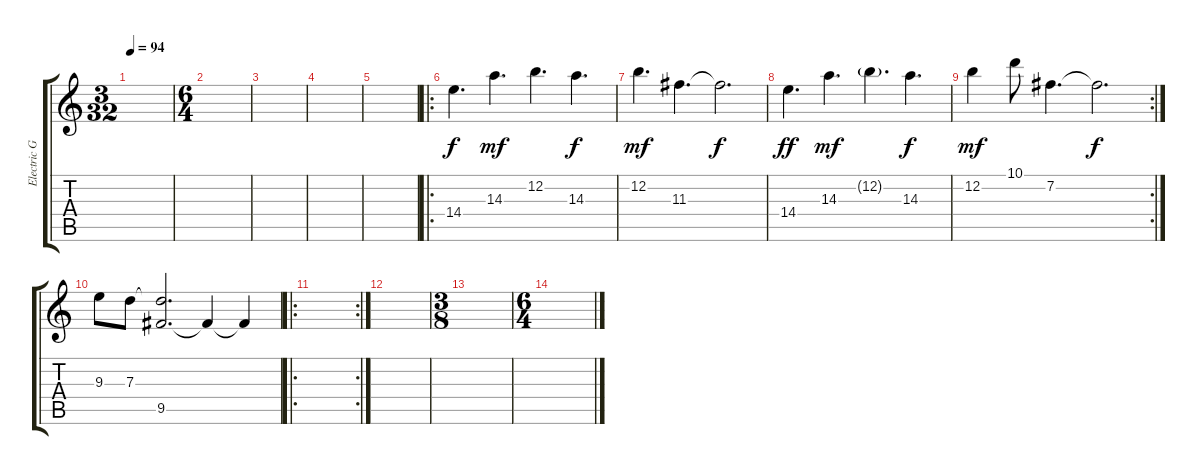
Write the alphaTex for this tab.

\track ("Electric Guitar" "Electric G") {instrument overdrivenguitar}
\staff {score tabs}
\tuning (E4 B3 G3 D3 A2 E2) {hide}
\ts (3 32)
\tempo 94
\clef g2
\ks c
|
\ts (6 4)
|
|
|
|
\ro
14.4.4{d} 14.3.4{d dy mf} 12.2.4{d} 14.3.4{d dy f} |
12.2.4{d dy mf} 11.3.4{d} 11.3{t}.2{d dy f} |
14.4.4{d dy ff} 14.3.4{d dy mf} 12.2{g}.4{d} 14.3.4{d dy f} |
\rc 2
12.2.4{dy mf} 10.1.8 7.2.4{d} 7.2{t}.2{d dy f} |
9.3.8{volume 10} 7.3.8 (7.3{t} 9.5).2{d} 9.5{t}.4 9.5{t}.4 |
\ro
\rc 2
|
|
\ts (3 8)
|
\ts (6 4)
